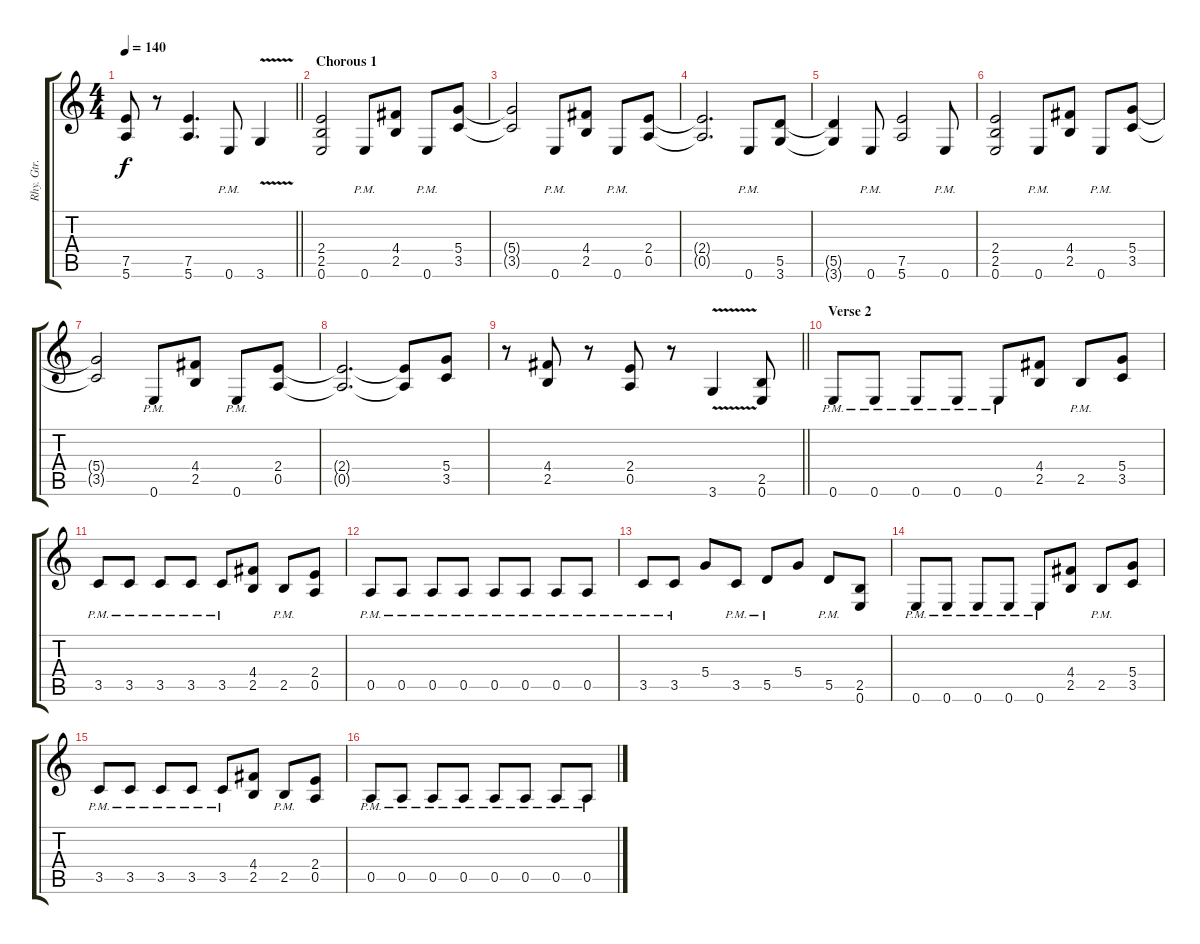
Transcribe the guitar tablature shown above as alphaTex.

\track ("Rhy. Gtr. 1" "Rhy. Gtr. ") {instrument distortionguitar}
\staff {score tabs}
\tuning (E4 B3 G3 D3 A2 E2) {hide}
\ts (4 4)
\tempo 140
\clef g2
\barLineRight lightlight
\ks c
(7.5 5.6).8{dy f} r.8 (7.5 5.6).4{d} 0.6{pm}.8 3.6{v}.4 |
\section ("" "Chorous 1")
(2.4 2.5 0.6).2{volume 5} 0.6{pm}.8 (4.4 2.5).8 0.6{pm}.8 (5.4 3.5).8 |
(5.4{t} 3.5{t}).2 0.6{pm}.8 (4.4 2.5).8 0.6{pm}.8 (2.4 0.5).8 |
(2.4{t} 0.5{t}).2{d} 0.6{pm}.8 (5.5 3.6).8 |
(5.5{t} 3.6{t}).4 0.6{pm}.8 (7.5 5.6).2 0.6{pm}.8 |
(2.4 2.5 0.6).2 0.6{pm}.8 (4.4 2.5).8 0.6{pm}.8 (5.4 3.5).8 |
(5.4{t} 3.5{t}).2 0.6{pm}.8 (4.4 2.5).8 0.6{pm}.8 (2.4 0.5).8 |
(2.4{t} 0.5{t}).2{d} (2.4{t} 0.5{t}).8 (5.4 3.5).8 |
\barLineRight lightlight
r.8 (4.4 2.5).8 r.8 (2.4 0.5).8 r.8 3.6{v}.4 (2.5 0.6).8 |
\section ("" "Verse 2")
0.6{pm}.8{volume 6} 0.6{pm}.8 0.6{pm}.8 0.6{pm}.8 0.6{pm}.8 (4.4 2.5).8 2.5{pm}.8 (5.4 3.5).8 |
3.5{pm}.8 3.5{pm}.8 3.5{pm}.8 3.5{pm}.8 3.5{pm}.8 (4.4 2.5).8 2.5{pm}.8 (2.4 0.5).8 |
0.5{pm}.8 0.5{pm}.8 0.5{pm}.8 0.5{pm}.8 0.5{pm}.8 0.5{pm}.8 0.5{pm}.8 0.5{pm}.8 |
3.5{pm}.8 3.5{pm}.8 5.4.8 3.5{pm}.8 5.5{pm}.8 5.4.8 5.5{pm}.8 (2.5 0.6).8 |
0.6{pm}.8 0.6{pm}.8 0.6{pm}.8 0.6{pm}.8 0.6{pm}.8 (4.4 2.5).8 2.5{pm}.8 (5.4 3.5).8 |
3.5{pm}.8 3.5{pm}.8 3.5{pm}.8 3.5{pm}.8 3.5{pm}.8 (4.4 2.5).8 2.5{pm}.8 (2.4 0.5).8 |
0.5{pm}.8 0.5{pm}.8 0.5{pm}.8 0.5{pm}.8 0.5{pm}.8 0.5{pm}.8 0.5{pm}.8 0.5{pm}.8
